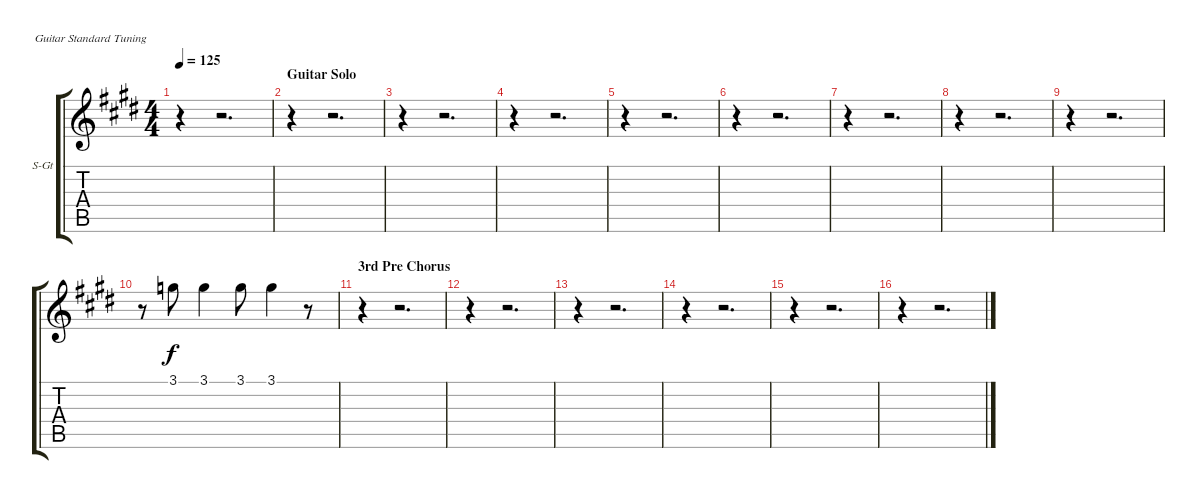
\bracketExtendMode groupsimilarinstruments
\firstSystemTrackNameOrientation horizontal
\otherSystemsTrackNameOrientation horizontal
\track ("Brass" "S-Gt") {instrument brasssection}
\staff {score tabs}
\tuning (E4 B3 G3 D3 A2 E2)
\displaytranspose 12
\ts (4 4)
\tempo 125
\clef g2
\ks e
r.4{dy f} r.2{d} |
\section ("" "Guitar Solo")
r.4 r.2{d} |
r.4 r.2{d} |
r.4 r.2{d} |
r.4 r.2{d} |
r.4 r.2{d} |
r.4 r.2{d} |
r.4 r.2{d} |
r.4 r.2{d} |
r.8 3.1.8 3.1.4 3.1.8 3.1.4 r.8 |
\section ("" "3rd Pre Chorus")
r.4 r.2{d} |
r.4 r.2{d} |
r.4 r.2{d} |
r.4 r.2{d} |
r.4 r.2{d} |
r.4 r.2{d}
